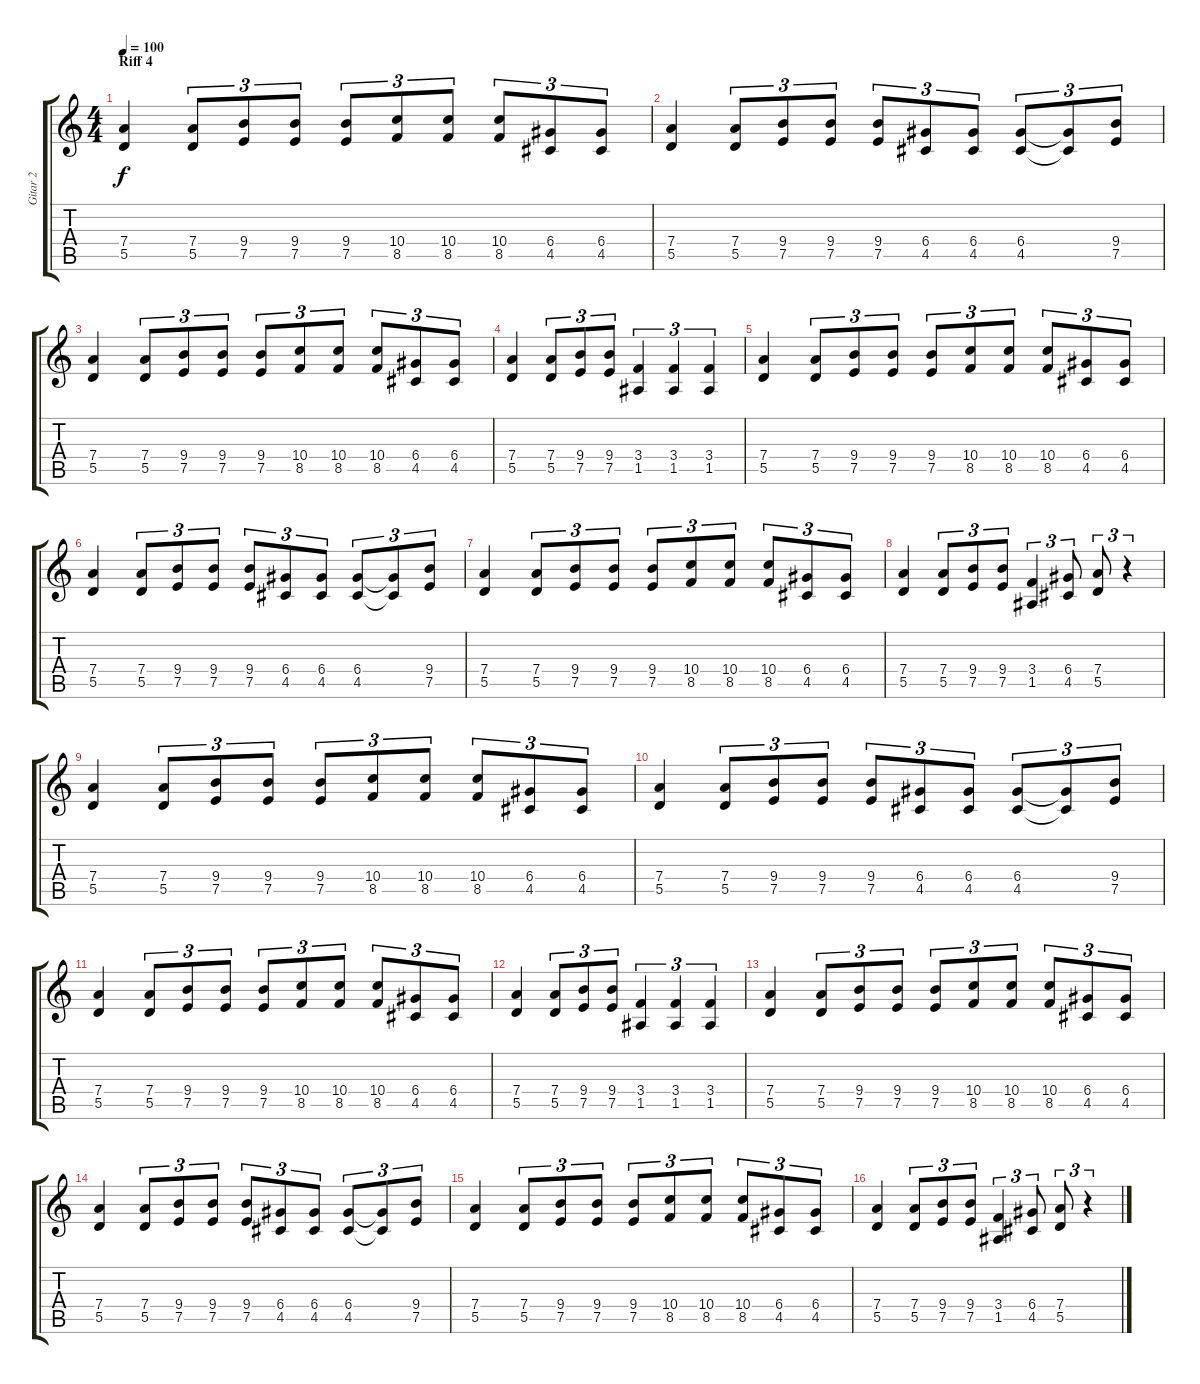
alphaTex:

\track ("Gitar 2" "Gitar 2") {instrument distortionguitar}
\staff {score tabs}
\tuning (E4 B3 G3 D3 A2 E2) {hide}
\ts (4 4)
\section ("" "Riff 4")
\tempo 100
\clef g2
\ks c
(7.4 5.5).4{dy f} (7.4 5.5).8{tu (3 2)} (9.4 7.5).8{tu (3 2)} (9.4 7.5).8{tu (3 2)} (9.4 7.5).8{tu (3 2)} (10.4 8.5).8{tu (3 2)} (10.4 8.5).8{tu (3 2)} (10.4 8.5).8{tu (3 2)} (6.4 4.5).8{tu (3 2)} (6.4 4.5).8{tu (3 2)} |
(7.4 5.5).4 (7.4 5.5).8{tu (3 2)} (9.4 7.5).8{tu (3 2)} (9.4 7.5).8{tu (3 2)} (9.4 7.5).8{tu (3 2)} (6.4 4.5).8{tu (3 2)} (6.4 4.5).8{tu (3 2)} (6.4 4.5).8{tu (3 2)} (6.4{t} 4.5{t}).8{tu (3 2)} (9.4 7.5).8{tu (3 2)} |
(7.4 5.5).4 (7.4 5.5).8{tu (3 2)} (9.4 7.5).8{tu (3 2)} (9.4 7.5).8{tu (3 2)} (9.4 7.5).8{tu (3 2)} (10.4 8.5).8{tu (3 2)} (10.4 8.5).8{tu (3 2)} (10.4 8.5).8{tu (3 2)} (6.4 4.5).8{tu (3 2)} (6.4 4.5).8{tu (3 2)} |
(7.4 5.5).4 (7.4 5.5).8{tu (3 2)} (9.4 7.5).8{tu (3 2)} (9.4 7.5).8{tu (3 2)} (3.4 1.5).4{tu (3 2)} (3.4 1.5).4{tu (3 2)} (3.4 1.5).4{tu (3 2)} |
(7.4 5.5).4 (7.4 5.5).8{tu (3 2)} (9.4 7.5).8{tu (3 2)} (9.4 7.5).8{tu (3 2)} (9.4 7.5).8{tu (3 2)} (10.4 8.5).8{tu (3 2)} (10.4 8.5).8{tu (3 2)} (10.4 8.5).8{tu (3 2)} (6.4 4.5).8{tu (3 2)} (6.4 4.5).8{tu (3 2)} |
(7.4 5.5).4 (7.4 5.5).8{tu (3 2)} (9.4 7.5).8{tu (3 2)} (9.4 7.5).8{tu (3 2)} (9.4 7.5).8{tu (3 2)} (6.4 4.5).8{tu (3 2)} (6.4 4.5).8{tu (3 2)} (6.4 4.5).8{tu (3 2)} (6.4{t} 4.5{t}).8{tu (3 2)} (9.4 7.5).8{tu (3 2)} |
(7.4 5.5).4 (7.4 5.5).8{tu (3 2)} (9.4 7.5).8{tu (3 2)} (9.4 7.5).8{tu (3 2)} (9.4 7.5).8{tu (3 2)} (10.4 8.5).8{tu (3 2)} (10.4 8.5).8{tu (3 2)} (10.4 8.5).8{tu (3 2)} (6.4 4.5).8{tu (3 2)} (6.4 4.5).8{tu (3 2)} |
(7.4 5.5).4 (7.4 5.5).8{tu (3 2)} (9.4 7.5).8{tu (3 2)} (9.4 7.5).8{tu (3 2)} (3.4 1.5).4{tu (3 2)} (6.4 4.5).8{tu (3 2)} (7.4 5.5).8{tu (3 2)} r.4{tu (3 2)} |
(7.4 5.5).4 (7.4 5.5).8{tu (3 2)} (9.4 7.5).8{tu (3 2)} (9.4 7.5).8{tu (3 2)} (9.4 7.5).8{tu (3 2)} (10.4 8.5).8{tu (3 2)} (10.4 8.5).8{tu (3 2)} (10.4 8.5).8{tu (3 2)} (6.4 4.5).8{tu (3 2)} (6.4 4.5).8{tu (3 2)} |
(7.4 5.5).4 (7.4 5.5).8{tu (3 2)} (9.4 7.5).8{tu (3 2)} (9.4 7.5).8{tu (3 2)} (9.4 7.5).8{tu (3 2)} (6.4 4.5).8{tu (3 2)} (6.4 4.5).8{tu (3 2)} (6.4 4.5).8{tu (3 2)} (6.4{t} 4.5{t}).8{tu (3 2)} (9.4 7.5).8{tu (3 2)} |
(7.4 5.5).4 (7.4 5.5).8{tu (3 2)} (9.4 7.5).8{tu (3 2)} (9.4 7.5).8{tu (3 2)} (9.4 7.5).8{tu (3 2)} (10.4 8.5).8{tu (3 2)} (10.4 8.5).8{tu (3 2)} (10.4 8.5).8{tu (3 2)} (6.4 4.5).8{tu (3 2)} (6.4 4.5).8{tu (3 2)} |
(7.4 5.5).4 (7.4 5.5).8{tu (3 2)} (9.4 7.5).8{tu (3 2)} (9.4 7.5).8{tu (3 2)} (3.4 1.5).4{tu (3 2)} (3.4 1.5).4{tu (3 2)} (3.4 1.5).4{tu (3 2)} |
(7.4 5.5).4 (7.4 5.5).8{tu (3 2)} (9.4 7.5).8{tu (3 2)} (9.4 7.5).8{tu (3 2)} (9.4 7.5).8{tu (3 2)} (10.4 8.5).8{tu (3 2)} (10.4 8.5).8{tu (3 2)} (10.4 8.5).8{tu (3 2)} (6.4 4.5).8{tu (3 2)} (6.4 4.5).8{tu (3 2)} |
(7.4 5.5).4 (7.4 5.5).8{tu (3 2)} (9.4 7.5).8{tu (3 2)} (9.4 7.5).8{tu (3 2)} (9.4 7.5).8{tu (3 2)} (6.4 4.5).8{tu (3 2)} (6.4 4.5).8{tu (3 2)} (6.4 4.5).8{tu (3 2)} (6.4{t} 4.5{t}).8{tu (3 2)} (9.4 7.5).8{tu (3 2)} |
(7.4 5.5).4 (7.4 5.5).8{tu (3 2)} (9.4 7.5).8{tu (3 2)} (9.4 7.5).8{tu (3 2)} (9.4 7.5).8{tu (3 2)} (10.4 8.5).8{tu (3 2)} (10.4 8.5).8{tu (3 2)} (10.4 8.5).8{tu (3 2)} (6.4 4.5).8{tu (3 2)} (6.4 4.5).8{tu (3 2)} |
(7.4 5.5).4 (7.4 5.5).8{tu (3 2)} (9.4 7.5).8{tu (3 2)} (9.4 7.5).8{tu (3 2)} (3.4 1.5).4{tu (3 2)} (6.4 4.5).8{tu (3 2)} (7.4 5.5).8{tu (3 2)} r.4{tu (3 2)}
